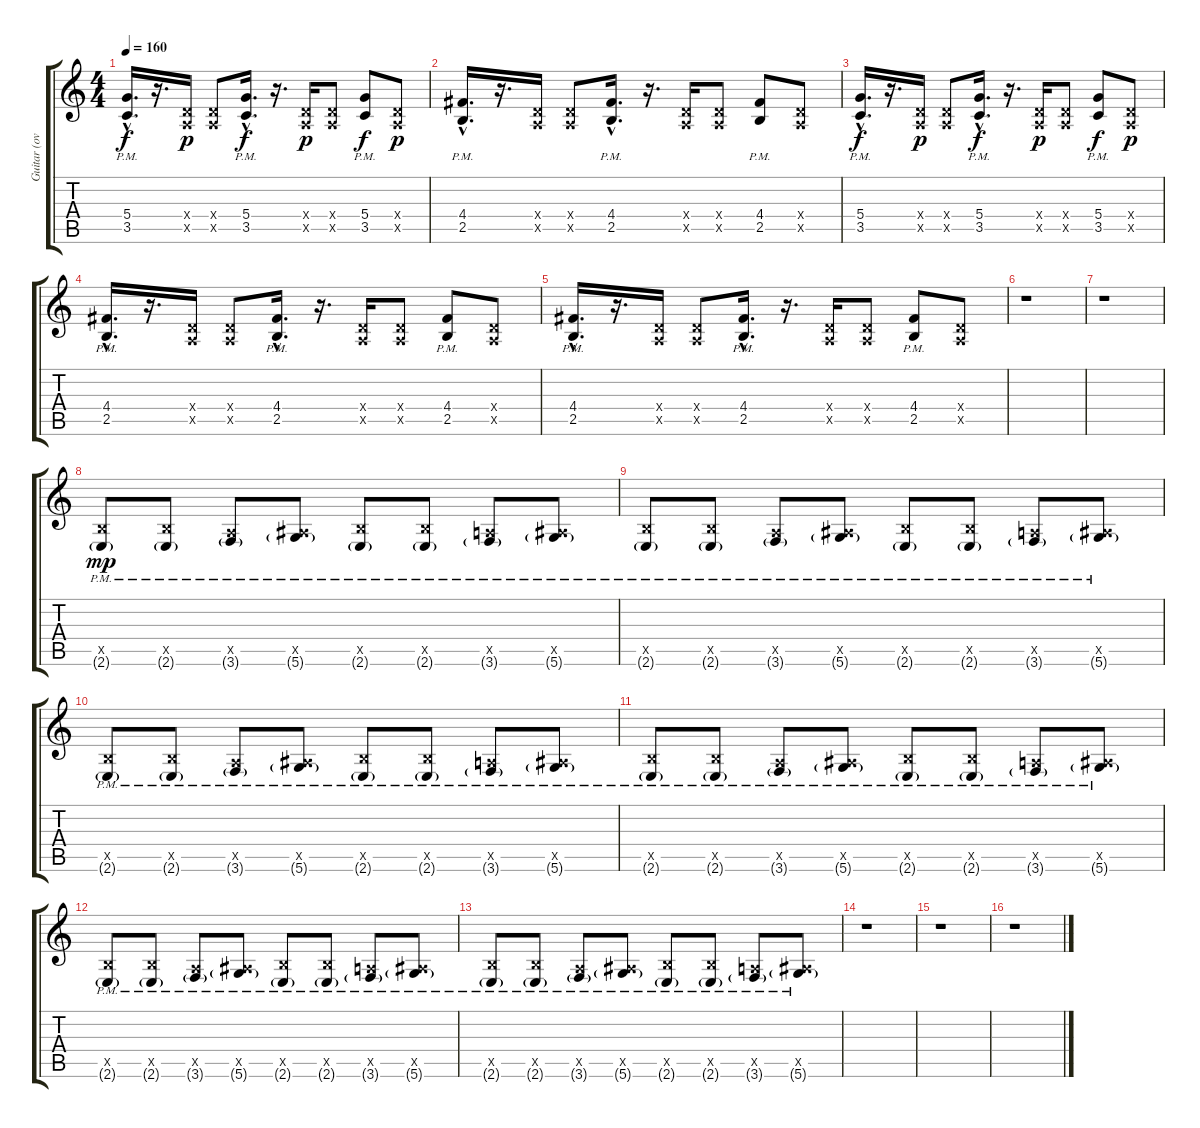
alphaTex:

\track ("Guitar (over dub)" "Guitar (ov") {instrument overdrivenguitar}
\staff {score tabs}
\tuning (E4 B3 G3 D3 A2 D2) {hide}
\ts (4 4)
\tempo 160
\clef g2
\ks c
(5.4{hac} 3.5{hac pm}).16{d dy f} r.16{d} (0.4{x} 0.5{x}).16{dy p} (0.4{x} 0.5{x}).8 (5.4{hac} 3.5{hac pm}).16{d dy f} r.16{d} (0.4{x} 0.5{x}).16{dy p} (0.4{x} 0.5{x}).8 (5.4 3.5{pm}).8{dy f} (0.4{x} 0.5{x}).8{dy p} |
(4.4{hac pm} 2.5{hac pm}).16{d} r.16{d} (0.4{x} 0.5{x}).16 (0.4{x} 0.5{x}).8 (4.4{hac pm} 2.5{hac pm}).16{d} r.16{d} (0.4{x} 0.5{x}).16 (0.4{x} 0.5{x}).8 (4.4{pm} 2.5{pm}).8 (0.4{x} 0.5{x}).8 |
(5.4{hac} 3.5{hac pm}).16{d dy f} r.16{d} (0.4{x} 0.5{x}).16{dy p} (0.4{x} 0.5{x}).8 (5.4{hac} 3.5{hac pm}).16{d dy f} r.16{d} (0.4{x} 0.5{x}).16{dy p} (0.4{x} 0.5{x}).8 (5.4 3.5{pm}).8{dy f} (0.4{x} 0.5{x}).8{dy p} |
(4.4{hac pm} 2.5{hac pm}).16{d} r.16{d} (0.4{x} 0.5{x}).16 (0.4{x} 0.5{x}).8 (4.4{hac pm} 2.5{hac pm}).16{d} r.16{d} (0.4{x} 0.5{x}).16 (0.4{x} 0.5{x}).8 (4.4{pm} 2.5{pm}).8 (0.4{x} 0.5{x}).8 |
(4.4{hac pm} 2.5{hac pm}).16{d} r.16{d} (0.4{x} 0.5{x}).16 (0.4{x} 0.5{x}).8 (4.4{hac pm} 2.5{hac pm}).16{d} r.16{d} (0.4{x} 0.5{x}).16 (0.4{x} 0.5{x}).8 (4.4{pm} 2.5{pm}).8 (0.4{x} 0.5{x}).8 |
r.1 |
r.1{volume 9} |
(2.5{x} 2.6{g pm}).8{dy mp volume 16} (2.5{x} 2.6{g pm}).8 (0.5{x} 3.6{g pm}).8 (1.5{x} 5.6{g pm}).8 (2.5{x} 2.6{g pm}).8 (2.5{x} 2.6{g pm}).8 (0.5{x} 3.6{g pm}).8 (1.5{x} 5.6{g pm}).8 |
(2.5{x} 2.6{g pm}).8 (2.5{x} 2.6{g pm}).8 (0.5{x} 3.6{g pm}).8 (1.5{x} 5.6{g pm}).8 (2.5{x} 2.6{g pm}).8 (2.5{x} 2.6{g pm}).8 (0.5{x} 3.6{g pm}).8 (1.5{x} 5.6{g pm}).8 |
(2.5{x} 2.6{g pm}).8 (2.5{x} 2.6{g pm}).8 (0.5{x} 3.6{g pm}).8 (1.5{x} 5.6{g pm}).8 (2.5{x} 2.6{g pm}).8 (2.5{x} 2.6{g pm}).8 (0.5{x} 3.6{g pm}).8 (1.5{x} 5.6{g pm}).8 |
(2.5{x} 2.6{g pm}).8 (2.5{x} 2.6{g pm}).8 (0.5{x} 3.6{g pm}).8 (1.5{x} 5.6{g pm}).8 (2.5{x} 2.6{g pm}).8 (2.5{x} 2.6{g pm}).8 (0.5{x} 3.6{g pm}).8 (1.5{x} 5.6{g pm}).8 |
(2.5{x} 2.6{g pm}).8 (2.5{x} 2.6{g pm}).8 (0.5{x} 3.6{g pm}).8 (1.5{x} 5.6{g pm}).8 (2.5{x} 2.6{g pm}).8 (2.5{x} 2.6{g pm}).8 (0.5{x} 3.6{g pm}).8 (1.5{x} 5.6{g pm}).8 |
(2.5{x} 2.6{g pm}).8 (2.5{x} 2.6{g pm}).8 (0.5{x} 3.6{g pm}).8 (1.5{x} 5.6{g pm}).8 (2.5{x} 2.6{g pm}).8 (2.5{x} 2.6{g pm}).8 (0.5{x} 3.6{g pm}).8 (1.5{x} 5.6{g pm}).8 |
r.1 |
r.1 |
r.1
